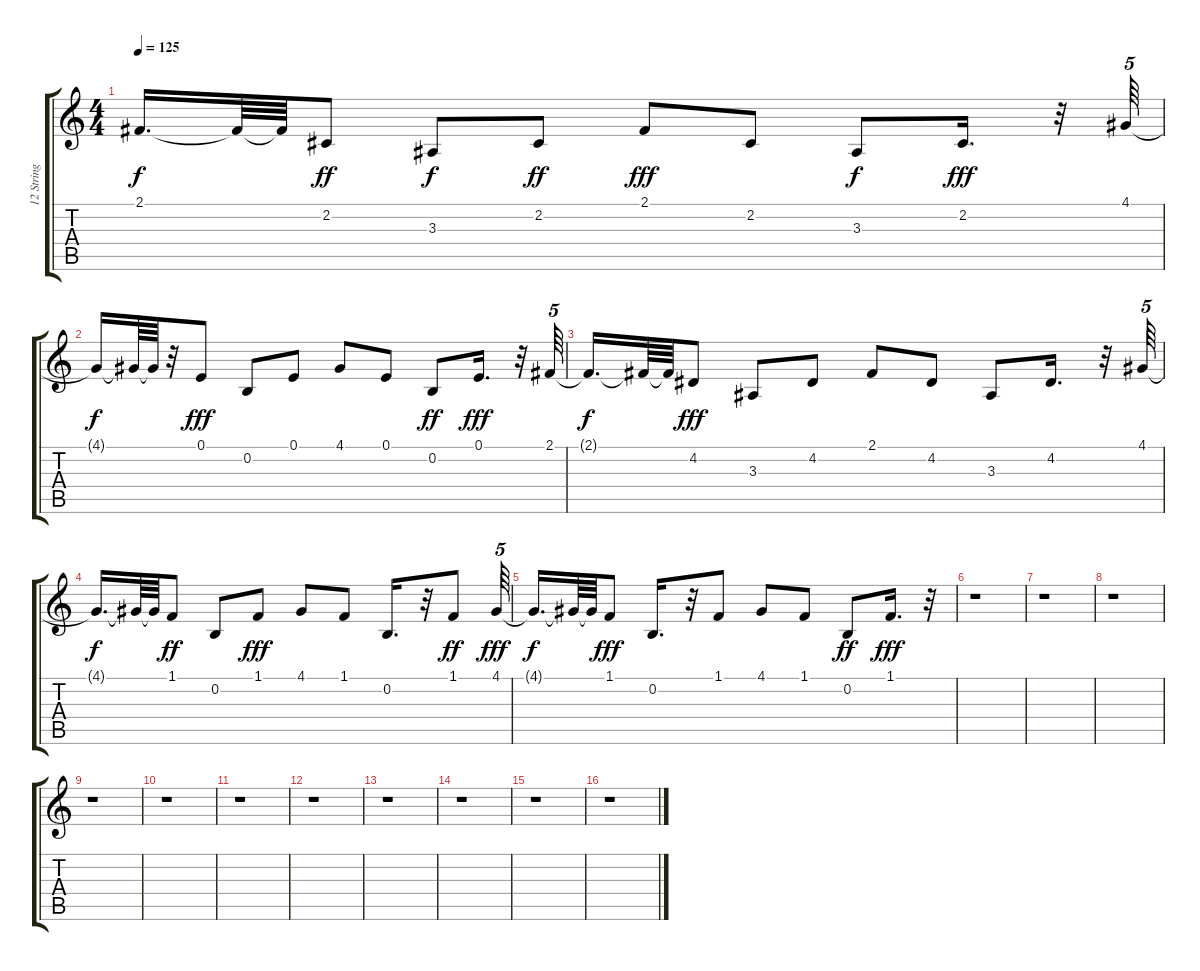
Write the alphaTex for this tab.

\track ("12 String Acoustic" "12 String ") {instrument vibraphone}
\staff {score tabs}
\tuning (E4 B3 G3 D3 A2 E2) {hide}
\ts (4 4)
\tempo 125
\clef g2
\ks c
2.1{t}.16{d dy f} 2.1{t}.64 2.1{t}.64 2.2.8{dy ff} 3.3.8{dy f} 2.2.8{dy ff} 2.1.8{dy fff} 2.2.8 3.3.8{dy f} 2.2.16{d dy fff} r.32 4.1.64{tu (5 4)} |
4.1{t}.16{dy f} 4.1{t}.64 4.1{t}.64 r.32 0.1.8{dy fff} 0.2.8 0.1.8 4.1.8 0.1.8 0.2.8{dy ff} 0.1.16{d dy fff} r.32 2.1.64{tu (5 4)} |
2.1{t}.16{d dy f} 2.1{t}.64 2.1{t}.64 4.2.8{dy fff} 3.3.8 4.2.8 2.1.8 4.2.8 3.3.8 4.2.16{d} r.32 4.1.64{tu (5 4)} |
4.1{t}.16{d dy f} 4.1{t}.64 4.1{t}.64 1.1.8{dy ff} 0.2.8 1.1.8{dy fff} 4.1.8 1.1.8 0.2.16{d} r.32 1.1.8{dy ff} 4.1.64{tu (5 4) dy fff} |
4.1{t}.16{d dy f} 4.1{t}.64 4.1{t}.64 1.1.8{dy fff} 0.2.16{d} r.32 1.1.8 4.1.8 1.1.8 0.2.8{dy ff} 1.1.16{d dy fff} r.32 |
r.1 |
r.1 |
r.1 |
r.1 |
r.1 |
r.1 |
r.1 |
r.1 |
r.1 |
r.1 |
r.1
